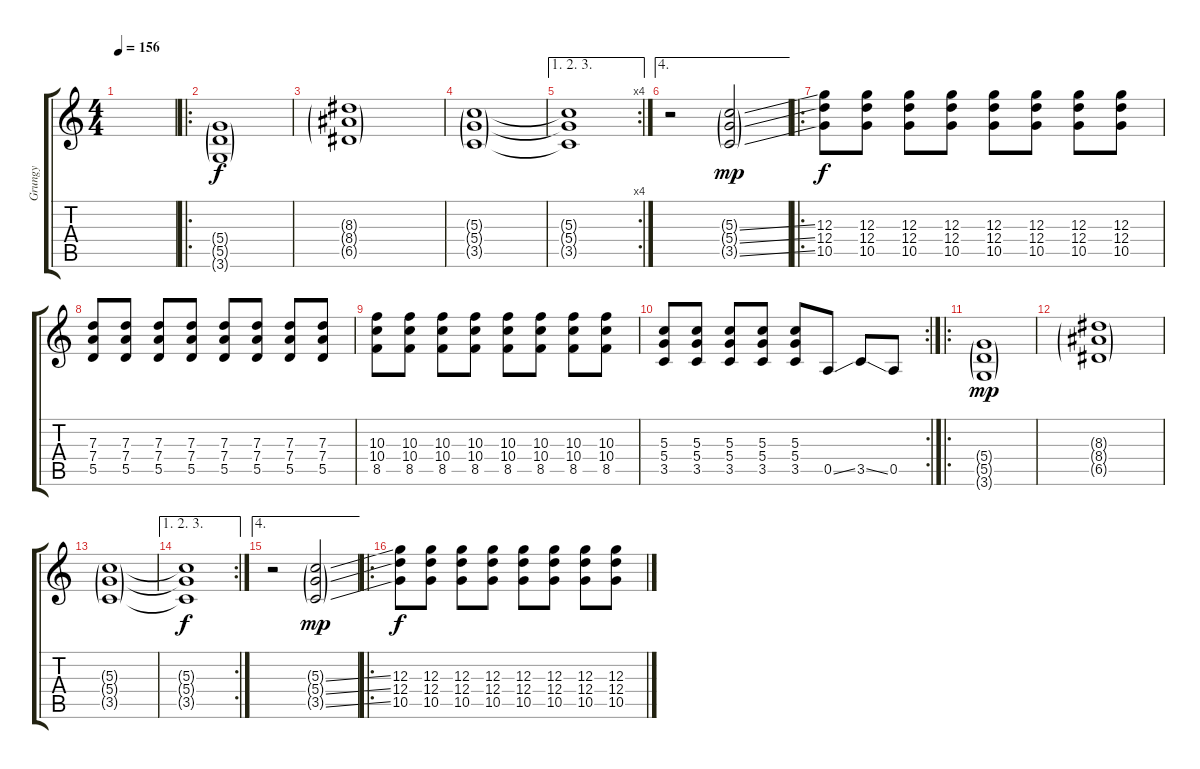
\track ("Grungy" "Grungy") {instrument distortionguitar}
\staff {score tabs}
\tuning (E4 B3 G3 D3 A2 E2) {hide}
\ts (4 4)
\tempo 156
\clef g2
\ks c
|
\ro
(5.4{g} 5.5{g} 3.6{g}).1 |
(8.3{g} 8.4{g} 6.5{g}).1 |
(5.3{g} 5.4{g} 3.5{g}).1 |
\ae (1 2 3)
\rc 4
(5.3{t} 5.4{t} 3.5{t}).1{dy f} |
\ae 4
r.2 (5.3{ss g} 5.4{ss g} 3.5{ss g}).2{dy mp} |
\ro
(12.3 12.4 10.5).8{dy f} (12.3 12.4 10.5).8 (12.3 12.4 10.5).8 (12.3 12.4 10.5).8 (12.3 12.4 10.5).8 (12.3 12.4 10.5).8 (12.3 12.4 10.5).8 (12.3 12.4 10.5).8 |
(7.3 7.4 5.5).8 (7.3 7.4 5.5).8 (7.3 7.4 5.5).8 (7.3 7.4 5.5).8 (7.3 7.4 5.5).8 (7.3 7.4 5.5).8 (7.3 7.4 5.5).8 (7.3 7.4 5.5).8 |
(10.3 10.4 8.5).8 (10.3 10.4 8.5).8 (10.3 10.4 8.5).8 (10.3 10.4 8.5).8 (10.3 10.4 8.5).8 (10.3 10.4 8.5).8 (10.3 10.4 8.5).8 (10.3 10.4 8.5).8 |
\rc 2
(5.3 5.4 3.5).8 (5.3 5.4 3.5).8 (5.3 5.4 3.5).8 (5.3 5.4 3.5).8 (5.3 5.4 3.5).8 0.5{ss}.8 3.5{ss}.8 0.5.8 |
\ro
(5.4{g} 5.5{g} 3.6{g}).1{dy mp} |
(8.3{g} 8.4{g} 6.5{g}).1 |
(5.3{g} 5.4{g} 3.5{g}).1 |
\ae (1 2 3)
\rc 2
(5.3{t} 5.4{t} 3.5{t}).1{dy f} |
\ae 4
r.2 (5.3{ss g} 5.4{ss g} 3.5{ss g}).2{dy mp} |
\ro
(12.3 12.4 10.5).8{dy f} (12.3 12.4 10.5).8 (12.3 12.4 10.5).8 (12.3 12.4 10.5).8 (12.3 12.4 10.5).8 (12.3 12.4 10.5).8 (12.3 12.4 10.5).8 (12.3 12.4 10.5).8
